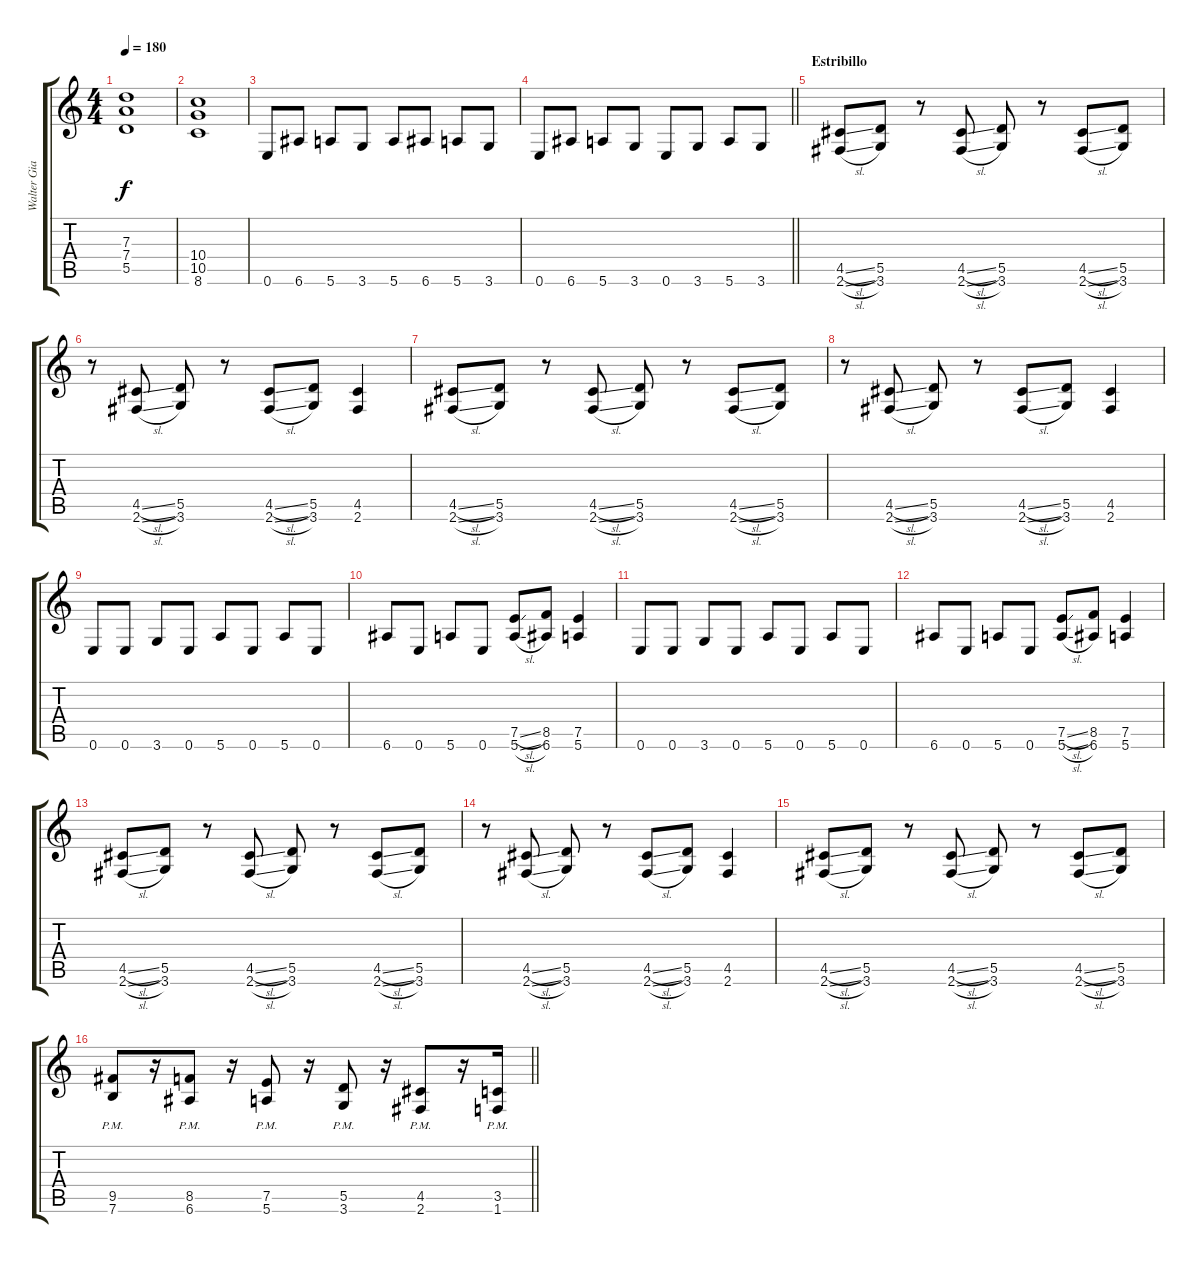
\track ("Walter Giardino" "Walter Gia") {instrument distortionguitar}
\staff {score tabs}
\tuning (E4 B3 G3 D3 A2 E2) {hide}
\ts (4 4)
\tempo 180
\clef g2
\ks c
(7.3 7.4 5.5).1{dy f} |
(10.4 10.5 8.6).1 |
0.6.8 6.6.8 5.6.8 3.6.8 5.6.8 6.6.8 5.6.8 3.6.8 |
\barLineRight lightlight
0.6.8 6.6.8 5.6.8 3.6.8 0.6.8 3.6.8 5.6.8 3.6.8 |
\section ("" "Estribillo")
(4.5{sl} 2.6{sl}).8 (5.5 3.6).8 r.8 (4.5{sl} 2.6{sl}).8 (5.5 3.6).8 r.8 (4.5{sl} 2.6{sl}).8 (5.5 3.6).8 |
r.8 (4.5{sl} 2.6{sl}).8 (5.5 3.6).8 r.8 (4.5{sl} 2.6{sl}).8 (5.5 3.6).8 (4.5 2.6).4 |
(4.5{sl} 2.6{sl}).8 (5.5 3.6).8 r.8 (4.5{sl} 2.6{sl}).8 (5.5 3.6).8 r.8 (4.5{sl} 2.6{sl}).8 (5.5 3.6).8 |
r.8 (4.5{sl} 2.6{sl}).8 (5.5 3.6).8 r.8 (4.5{sl} 2.6{sl}).8 (5.5 3.6).8 (4.5 2.6).4 |
0.6.8 0.6.8 3.6.8 0.6.8 5.6.8 0.6.8 5.6.8 0.6.8 |
6.6.8 0.6.8 5.6.8 0.6.8 (7.5{sl} 5.6{sl}).8 (8.5 6.6).8 (7.5 5.6).4 |
0.6.8 0.6.8 3.6.8 0.6.8 5.6.8 0.6.8 5.6.8 0.6.8 |
6.6.8 0.6.8 5.6.8 0.6.8 (7.5{sl} 5.6{sl}).8 (8.5 6.6).8 (7.5 5.6).4 |
(4.5{sl} 2.6{sl}).8 (5.5 3.6).8 r.8 (4.5{sl} 2.6{sl}).8 (5.5 3.6).8 r.8 (4.5{sl} 2.6{sl}).8 (5.5 3.6).8 |
r.8 (4.5{sl} 2.6{sl}).8 (5.5 3.6).8 r.8 (4.5{sl} 2.6{sl}).8 (5.5 3.6).8 (4.5 2.6).4 |
(4.5{sl} 2.6{sl}).8 (5.5 3.6).8 r.8 (4.5{sl} 2.6{sl}).8 (5.5 3.6).8 r.8 (4.5{sl} 2.6{sl}).8 (5.5 3.6).8 |
\barLineRight lightlight
(9.5{pm} 7.6{pm}).8 r.16 (8.5 6.6{pm}).8 r.16 (7.5{pm} 5.6).8 r.16 (5.5{pm} 3.6).8 r.16 (4.5{pm} 2.6).8 r.16 (3.5{pm} 1.6).16
